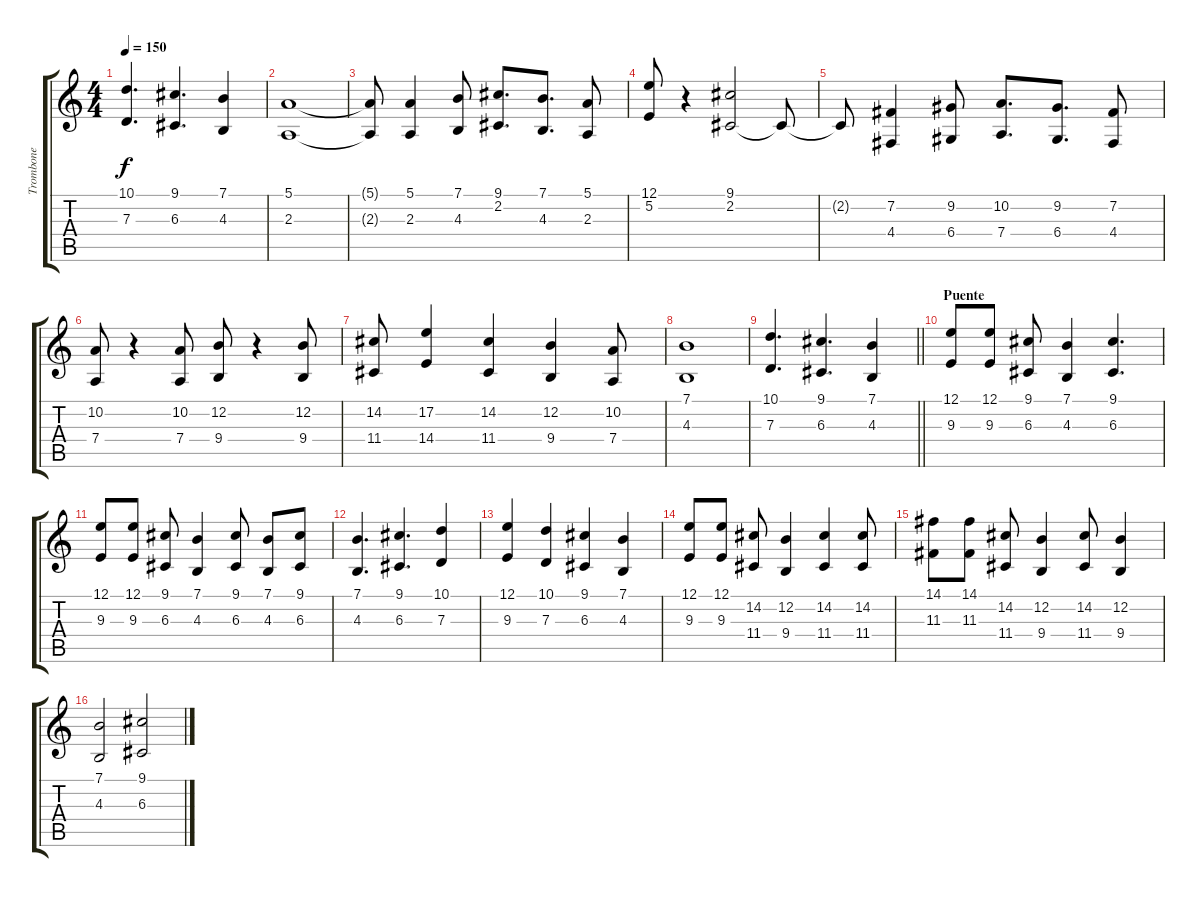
\track ("Trombone" "Trombone") {instrument trombone}
\staff {score tabs}
\tuning (E4 B3 G3 D3 A2 E2) {hide}
\ts (4 4)
\tempo 150
\clef g2
\ks c
(10.1 7.3).4{d dy f} (9.1 6.3).4{d} (7.1 4.3).4 |
(5.1 2.3).1 |
(5.1{t} 2.3{t}).8 (5.1 2.3).4 (7.1 4.3).8 (9.1 2.2).8{d} (7.1 4.3).8{d} (5.1 2.3).8 |
(12.1 5.2).8 r.4 (9.1 2.2).2 2.2{t}.8 |
2.2{t}.8 (7.2 4.4).4 (9.2 6.4).8 (10.2 7.4).8{d} (9.2 6.4).8{d} (7.2 4.4).8 |
(10.2 7.4).8 r.4 (10.2 7.4).8 (12.2 9.4).8 r.4 (12.2 9.4).8 |
(14.2 11.4).8 (17.2 14.4).4 (14.2 11.4).4 (12.2 9.4).4 (10.2 7.4).8 |
(7.1 4.3).1 |
\barLineRight lightlight
(10.1 7.3).4{d} (9.1 6.3).4{d} (7.1 4.3).4 |
\section ("" "Puente")
(12.1 9.3).8{volume 11} (12.1 9.3).8 (9.1 6.3).8 (7.1 4.3).4 (9.1 6.3).4{d} |
(12.1 9.3).8 (12.1 9.3).8 (9.1 6.3).8 (7.1 4.3).4 (9.1 6.3).8 (7.1 4.3).8 (9.1 6.3).8 |
(7.1 4.3).4{d} (9.1 6.3).4{d} (10.1 7.3).4 |
(12.1 9.3).4 (10.1 7.3).4 (9.1 6.3).4 (7.1 4.3).4 |
(12.1 9.3).8 (12.1 9.3).8 (14.2 11.4).8 (12.2 9.4).4 (14.2 11.4).4 (14.2 11.4).8 |
(14.1 11.3).8 (14.1 11.3).8 (14.2 11.4).8 (12.2 9.4).4 (14.2 11.4).8 (12.2 9.4).4 |
(7.1 4.3).2 (9.1 6.3).2
